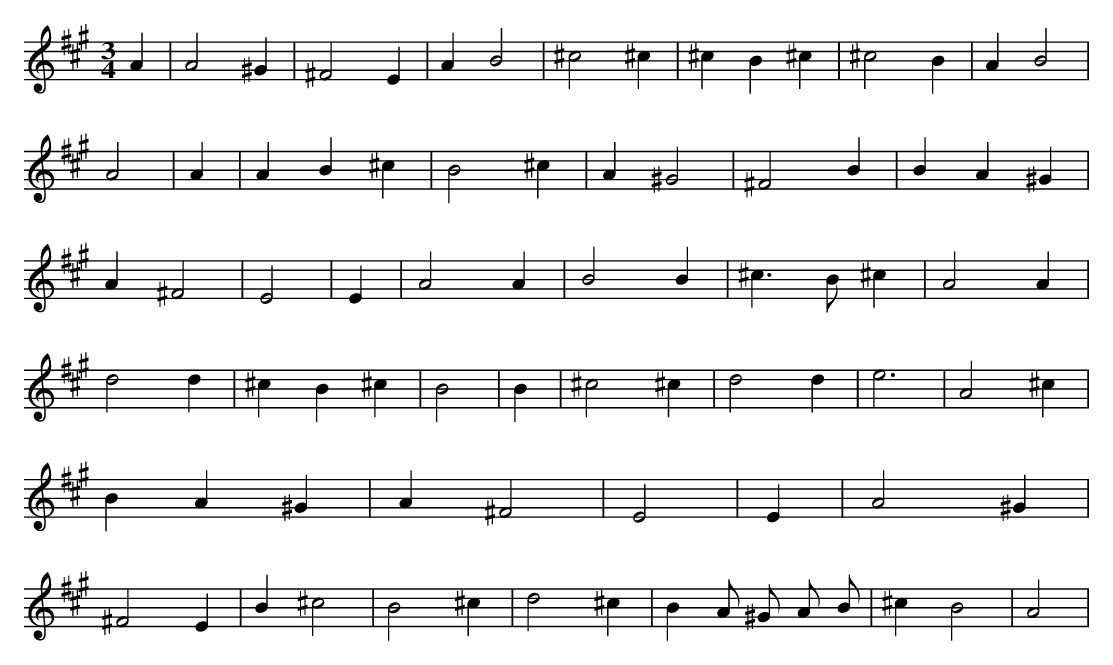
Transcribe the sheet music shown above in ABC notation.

X:1
M:3/4
L:1/8
K:A
A2 | A4 ^G2 | ^F4 E2 | A2 B4 | ^c4 ^c2 | ^c2 B2 ^c2 | ^c4 B2 | A2 B4 | A4 | A2 | A2 B2 ^c2 | B4 ^c2 | A2 ^G4 | ^F4 B2 | B2 A2 ^G2 | A2 ^F4 | E4 | E2 | A4 A2 | B4 B2 | ^c3 B ^c2 | A4 A2 | d4 d2 | ^c2 B2 ^c2 | B4 | B2 | ^c4 ^c2 | d4 d2 | e6 | A4 ^c2 | B2 A2 ^G2 | A2 ^F4 | E4 | E2 | A4 ^G2 | ^F4 E2 | B2 ^c4 | B4 ^c2 | d4 ^c2 | B2 A ^G A B | ^c2 B4 | A4 |
